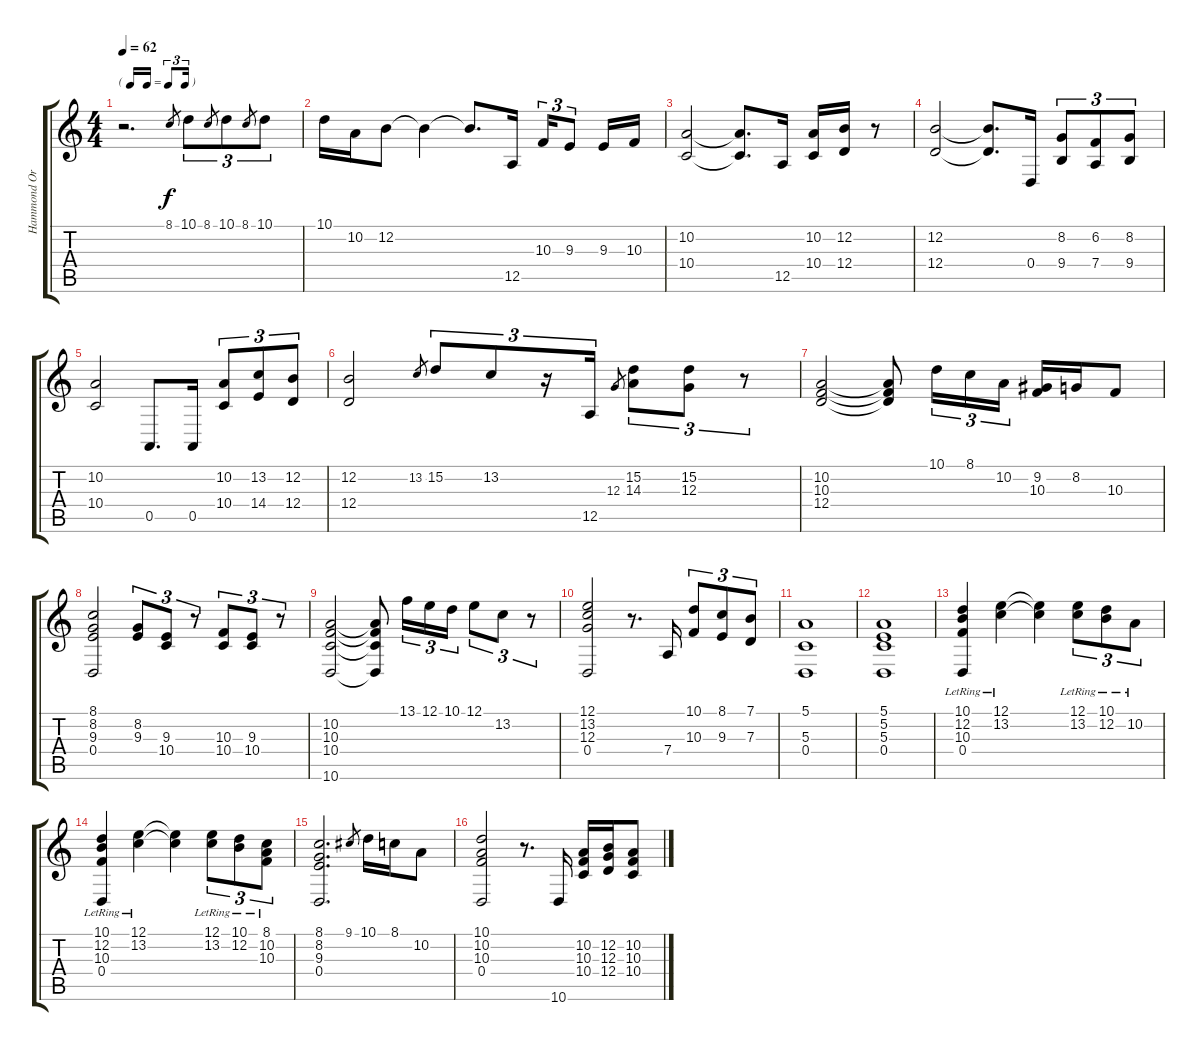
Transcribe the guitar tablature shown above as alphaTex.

\track ("Hammond Organ" "Hammond Or") {instrument electricpiano1}
\staff {score tabs}
\tuning (E4 B3 G3 D3 A2 E2) {hide}
\ts (4 4)
\tf triplet16th
\tempo 62
\clef g2
\ks c
r.2{d dy f instrument electricpiano1} 8.1.8{gr} 10.1.8{tu (3 2)} 8.1.8{gr} 10.1.8{tu (3 2)} 8.1.8{gr} 10.1.8{tu (3 2)} |
10.1.16 10.2.16 12.2.8 12.2{t}.4 12.2{t}.8{d} 12.5.16 10.3.16{tu (3 2)} 9.3.8{tu (3 2)} 9.3.16 10.3.16 |
(10.2 10.4).2 (10.2{t} 10.4{t}).8{d} 12.5.16 (10.2 10.4).16 (12.2 12.4).16 r.8 |
(12.2 12.4).2 (12.2{t} 12.4{t}).8{d} 0.4.16 (8.2 9.4).8{tu (3 2)} (6.2 7.4).8{tu (3 2)} (8.2 9.4).8{tu (3 2)} |
(10.2 10.4).2 0.5.8{d} 0.5.16 (10.2 10.4).8{tu (3 2)} (13.2 14.4).8{tu (3 2)} (12.2 12.4).8{tu (3 2)} |
(12.2 12.4).2 13.2.8{gr} 15.2.8{tu (3 2)} 13.2.8{tu (3 2)} r.16{tu (3 2)} 12.5.16{tu (3 2)} 12.3.8{gr} (15.2 14.3).8{tu (3 2)} (15.2 12.3).8{tu (3 2)} r.8{tu (3 2)} |
(10.2 10.3 12.4).2 (10.2{t} 10.3{t} 12.4{t}).8 10.1.16{tu (3 2)} 8.1.16{tu (3 2)} 10.2.16{tu (3 2)} (9.2 10.3).16 8.2.16 10.3.8 |
(8.1 8.2 9.3 0.4).2 (8.2 9.3).8{tu (3 2)} (9.3 10.4).8{tu (3 2)} r.8{tu (3 2)} (10.3 10.4).8{tu (3 2)} (9.3 10.4).8{tu (3 2)} r.8{tu (3 2)} |
(10.2 10.3 10.4 10.6).2 (10.2{t} 10.3{t} 10.4{t} 10.6{t}).8 13.1.16{tu (3 2)} 12.1.16{tu (3 2)} 10.1.16{tu (3 2)} 12.1.8{tu (3 2)} 13.2.8{tu (3 2)} r.8{tu (3 2)} |
(12.1 13.2 12.3 0.4).2 r.8{d} 7.4.16 (10.1 10.3).8{tu (3 2)} (8.1 9.3).8{tu (3 2)} (7.1 7.3).8{tu (3 2)} |
(5.1 5.3 0.4).1 |
(5.1 5.2 5.3 0.4).1 |
(10.1{lr} 12.2{lr} 10.3{lr} 0.4{lr}).4 (12.1{lr} 13.2{lr}).4 (12.1{t} 13.2{t}).4 (12.1{lr} 13.2{lr}).8{tu (3 2)} (10.1{lr} 12.2{lr}).8{tu (3 2)} 10.2{lr}.8{tu (3 2)} |
(10.1{lr} 12.2{lr} 10.3{lr} 0.4{lr}).4 (12.1{lr} 13.2{lr}).4 (12.1{t} 13.2{t}).4 (12.1{lr} 13.2{lr}).8{tu (3 2)} (10.1{lr} 12.2{lr}).8{tu (3 2)} (8.1{lr} 10.2{lr} 10.3{lr}).8{tu (3 2)} |
(8.1 8.2 9.3 0.4).2{d} 9.1.8{gr} 10.1.16 8.1.16 10.2.8 |
(10.1 10.2 10.3 0.4).2 r.8{d} 10.6.16 (10.2 10.3 10.4).16 (12.2 12.3 12.4).16 (10.2 10.3 10.4).8
